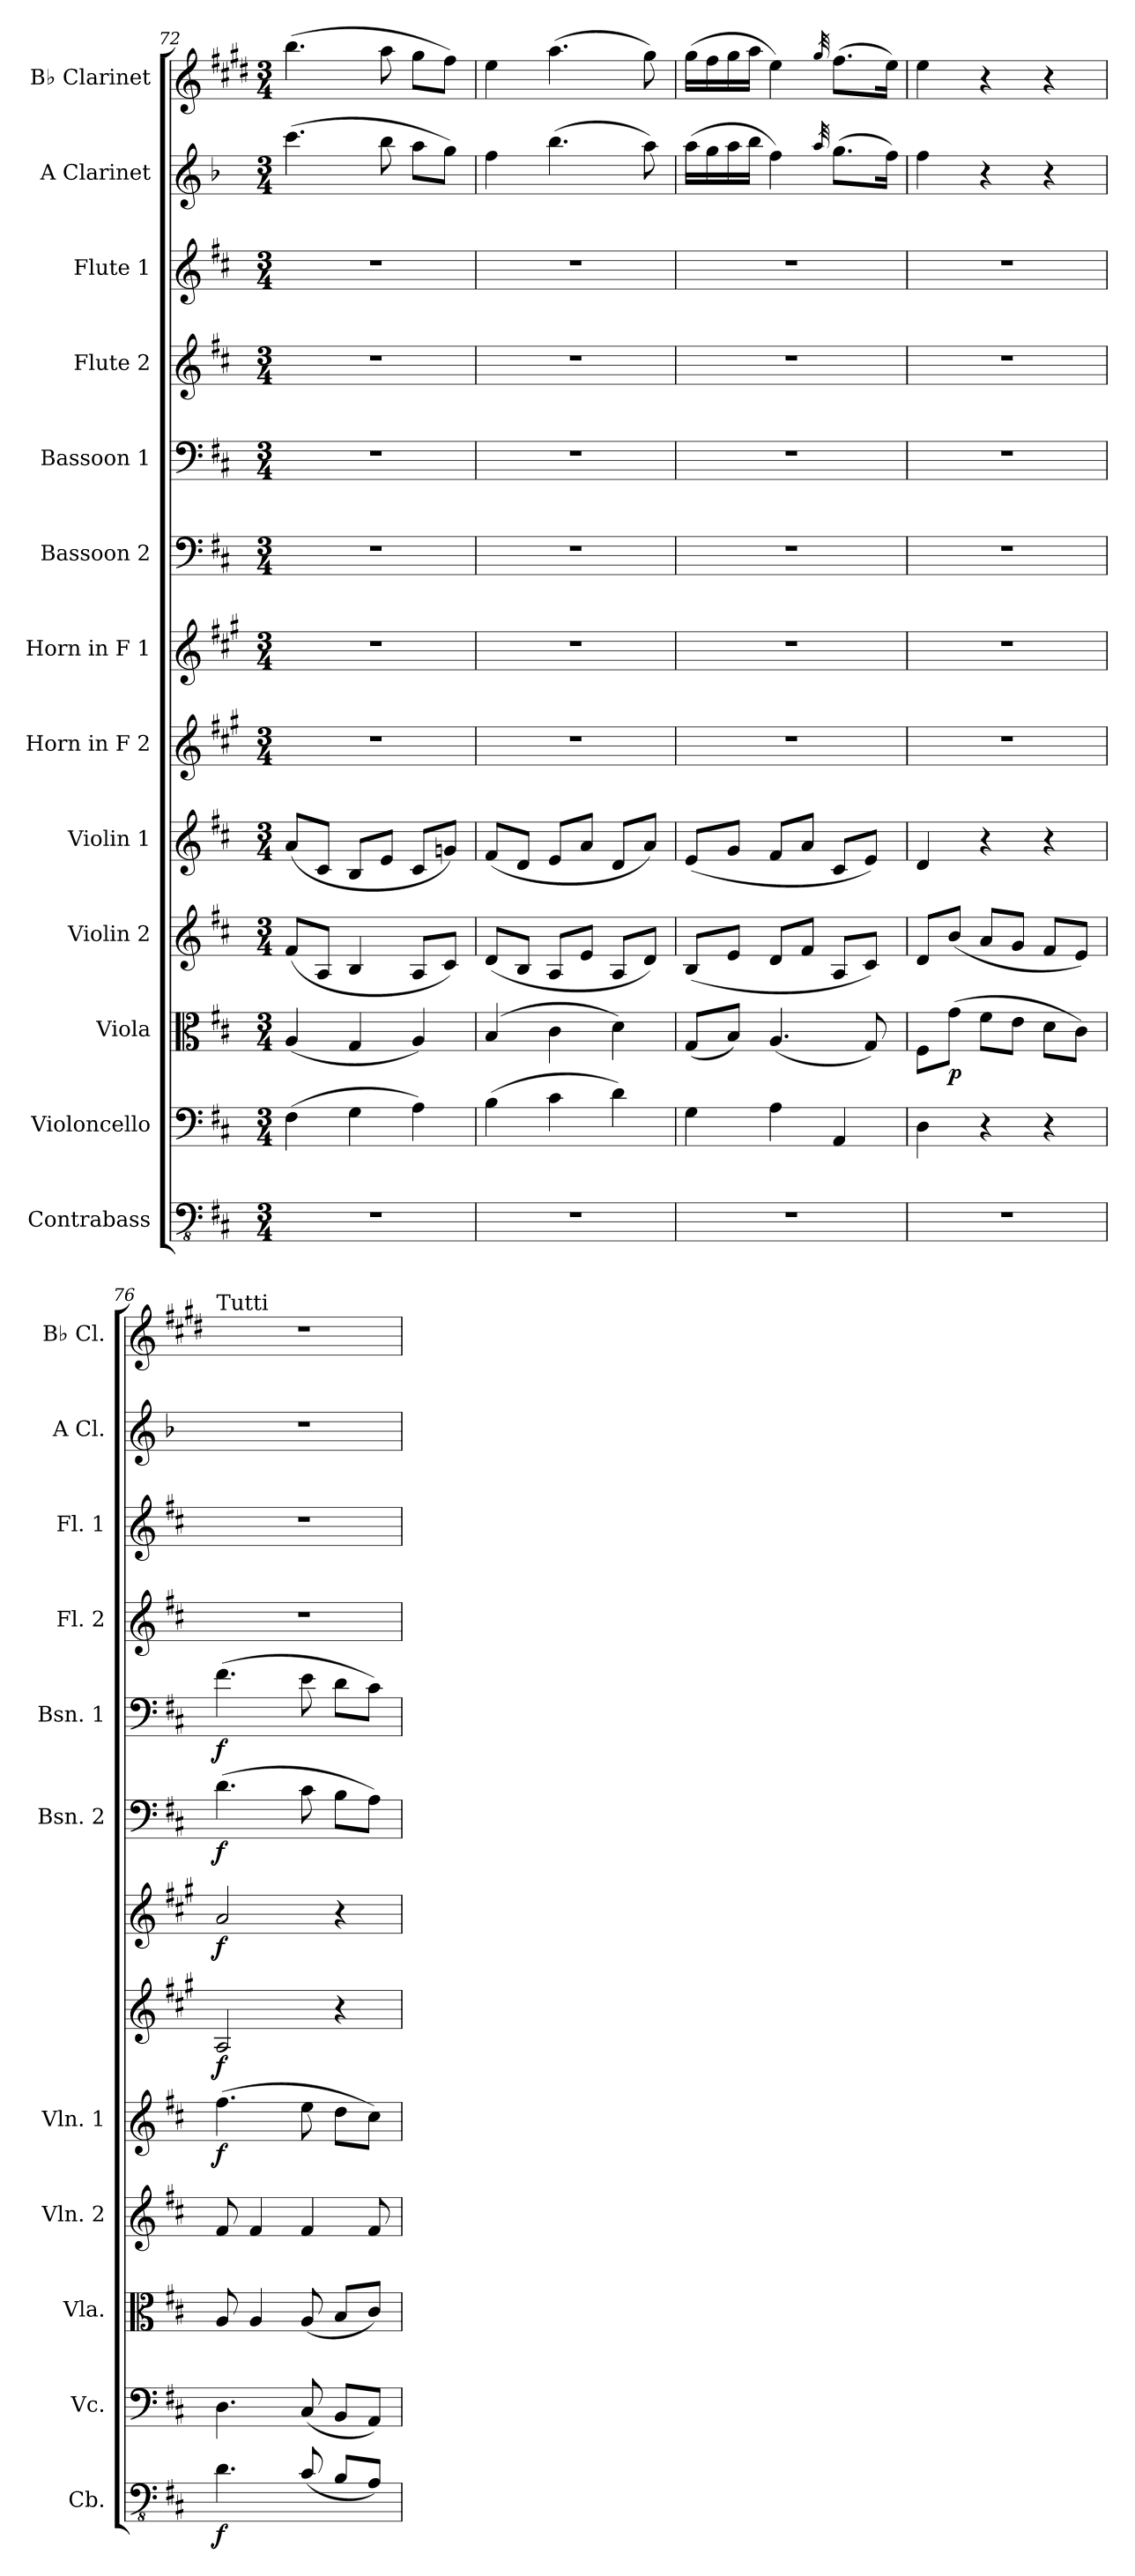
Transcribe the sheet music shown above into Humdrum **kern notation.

**kern	**dynam	**kern	**kern	**dynam	**kern	**kern	**dynam	**kern	**dynam	**kern	**dynam	**kern	**dynam	**kern	**dynam	**kern	**kern	**kern	**kern
*part13	*part13	*part12	*part11	*part11	*part10	*part9	*part9	*part8	*part8	*part7	*part7	*part6	*part6	*part5	*part5	*part4	*part3	*part2	*part1
*staff13	*staff13	*staff12	*staff11	*staff11	*staff10	*staff9	*staff9	*staff8	*staff8	*staff7	*staff7	*staff6	*staff6	*staff5	*staff5	*staff4	*staff3	*staff2	*staff1
*I"Contrabass	*	*I"Violoncello	*I"Viola	*	*I"Violin 2	*I"Violin 1	*	*I"Horn in F 2	*	*I"Horn in F 1	*	*I"Bassoon 2	*	*I"Bassoon 1	*	*I"Flute 2	*I"Flute 1	*I"A Clarinet	*I"B♭ Clarinet
*I'Cb.	*	*I'Vc.	*I'Vla.	*	*I'Vln. 2	*I'Vln. 1	*	*	*	*	*	*I'Bsn. 2	*	*I'Bsn. 1	*	*I'Fl. 2	*I'Fl. 1	*I'A Cl.	*I'B♭ Cl.
*clefFv4	*	*clefF4	*clefC3	*	*clefG2	*clefG2	*	*clefG2	*	*clefG2	*	*clefF4	*	*clefF4	*	*clefG2	*clefG2	*clefG2	*clefG2
*ITrd7c12	*	*	*	*	*	*	*	*ITrd4c7	*	*ITrd4c7	*	*	*	*	*	*	*	*ITrd2c3	*ITrd1c2
*k[f#c#]	*	*k[f#c#]	*k[f#c#]	*	*k[f#c#]	*k[f#c#]	*	*k[f#c#]	*	*k[f#c#]	*	*k[f#c#]	*	*k[f#c#]	*	*k[f#c#]	*k[f#c#]	*k[f#c#]	*k[f#c#]
*M3/4	*	*M3/4	*M3/4	*	*M3/4	*M3/4	*	*M3/4	*	*M3/4	*	*M3/4	*	*M3/4	*	*M3/4	*M3/4	*M3/4	*M3/4
=72	=72	=72	=72	=72	=72	=72	=72	=72	=72	=72	=72	=72	=72	=72	=72	=72	=72	=72	=72
2.r	.	(>4F#\	(<4A/	.	(<8f#/L	(<8a/L	.	2.r	.	2.r	.	2.r	.	2.r	.	2.r	2.r	(>4.aa\	(>4.aa\
.	.	.	.	.	8A/J	8c#/J	.	.	.	.	.	.	.	.	.	.	.	.	.
.	.	4G\	4G/	.	4B/	8B/L	.	.	.	.	.	.	.	.	.	.	.	.	.
.	.	.	.	.	.	8e/J	.	.	.	.	.	.	.	.	.	.	.	8gg\	8gg\
.	.	4A\)	4A/)	.	8A/L	8c#/L	.	.	.	.	.	.	.	.	.	.	.	8ff#\L	8ff#\L
.	.	.	.	.	8c#/J)	8gn/J)	.	.	.	.	.	.	.	.	.	.	.	8ee\J)	8ee\J)
=73	=73	=73	=73	=73	=73	=73	=73	=73	=73	=73	=73	=73	=73	=73	=73	=73	=73	=73	=73
2.r	.	(>4B\	(>4B/	.	(<8d/L	(<8f#/L	.	2.r	.	2.r	.	2.r	.	2.r	.	2.r	2.r	4dd\	4dd\
.	.	.	.	.	8B/J	8d/J	.	.	.	.	.	.	.	.	.	.	.	.	.
.	.	4c#\	4c#\	.	8A/L	8e/L	.	.	.	.	.	.	.	.	.	.	.	(>4.gg\	(>4.gg\
.	.	.	.	.	8e/J	8a/J	.	.	.	.	.	.	.	.	.	.	.	.	.
.	.	4d\)	4d\)	.	8A/L	8d/L	.	.	.	.	.	.	.	.	.	.	.	.	.
.	.	.	.	.	8d/J)	8a/J)	.	.	.	.	.	.	.	.	.	.	.	8ff#\)	8ff#\)
=74	=74	=74	=74	=74	=74	=74	=74	=74	=74	=74	=74	=74	=74	=74	=74	=74	=74	=74	=74
2.r	.	4G\	(<8G/L	.	(<8B/L	(<8e/L	.	2.r	.	2.r	.	2.r	.	2.r	.	2.r	2.r	(>16ff#\LL	(>16ff#\LL
.	.	.	.	.	.	.	.	.	.	.	.	.	.	.	.	.	.	16ee\	16ee\
.	.	.	8B/J)	.	8e/J	8g/J	.	.	.	.	.	.	.	.	.	.	.	16ff#\	16ff#\
.	.	.	.	.	.	.	.	.	.	.	.	.	.	.	.	.	.	16gg\JJ	16gg\JJ
.	.	4A\	(<4.A/	.	8d/L	8f#/L	.	.	.	.	.	.	.	.	.	.	.	4dd\)	4dd\)
.	.	.	.	.	8f#/J	8a/J	.	.	.	.	.	.	.	.	.	.	.	.	.
.	.	.	.	.	.	.	.	.	.	.	.	.	.	.	.	.	.	32qff#/	32qff#/
.	.	4AA/	.	.	8A/L	8c#/L	.	.	.	.	.	.	.	.	.	.	.	(>8.ee\L	(>8.ee\L
.	.	.	8G/)	.	8c#/J)	8e/J)	.	.	.	.	.	.	.	.	.	.	.	.	.
.	.	.	.	.	.	.	.	.	.	.	.	.	.	.	.	.	.	16dd\Jk)	16dd\Jk)
=75	=75	=75	=75	=75	=75	=75	=75	=75	=75	=75	=75	=75	=75	=75	=75	=75	=75	=75	=75
2.r	.	4D\	8F#\L	.	8d/L	4d/	.	2.r	.	2.r	.	2.r	.	2.r	.	2.r	2.r	4dd\	4dd\
!	!	!	!	!LO:DY:b	!	!	!	!	!	!	!	!	!	!	!	!	!	!	!
.	.	.	(>8g\J	p	(<8b/J	.	.	.	.	.	.	.	.	.	.	.	.	.	.
.	.	4r	8f#\L	.	8a/L	4r	.	.	.	.	.	.	.	.	.	.	.	4r	4r
.	.	.	8e\J	.	8g/J	.	.	.	.	.	.	.	.	.	.	.	.	.	.
.	.	4r	8d\L	.	8f#/L	4r	.	.	.	.	.	.	.	.	.	.	.	4r	4r
.	.	.	8c#\J)	.	8e/J)	.	.	.	.	.	.	.	.	.	.	.	.	.	.
!!LO:PB:g=z
=76	=76	=76	=76	=76	=76	=76	=76	=76	=76	=76	=76	=76	=76	=76	=76	=76	=76	=76	=76
!	!	!	!	!	!	!	!	!	!	!	!	!	!	!	!	!	!	!	!LO:TX:t=Tutti
!	!LO:DY:b	!	!	!	!	!	!LO:DY:b	!	!LO:DY:b	!	!LO:DY:b	!	!LO:DY:b	!	!LO:DY:b	!	!	!	!
4.DD\	f	4.D\	8A/	.	8f#/	(>4.ff#\	f	2D/	f	2d/	f	(>4.d\	f	(>4.f#\	f	2.r	2.r	2.r	2.r
.	.	.	4A/	.	4f#/	.	.	.	.	.	.	.	.	.	.	.	.	.	.
(<8CC#/	.	(<8C#/	(<8A/	.	4f#/	8ee\	.	.	.	.	.	8c#\	.	8e\	.	.	.	.	.
8BBB/L	.	8BB/L	8B/L	.	.	8dd\L	.	4r	.	4r	.	8B\L	.	8d\L	.	.	.	.	.
8AAA/J)	.	8AA/J)	8c#/J)	.	8f#/	8cc#\J)	.	.	.	.	.	8A\J)	.	8c#\J)	.	.	.	.	.
=	=	=	=	=	=	=	=	=	=	=	=	=	=	=	=	=	=	=	=
*-	*-	*-	*-	*-	*-	*-	*-	*-	*-	*-	*-	*-	*-	*-	*-	*-	*-	*-	*-
